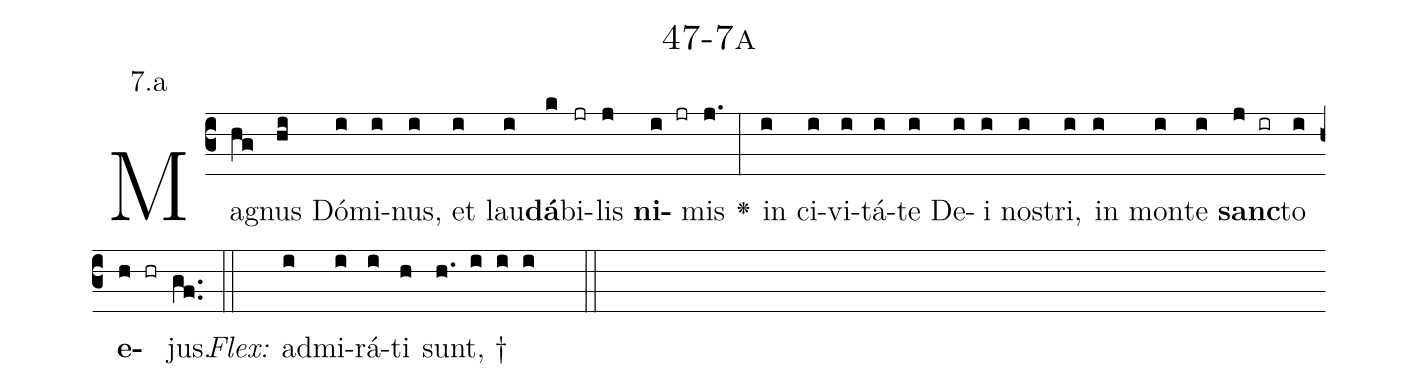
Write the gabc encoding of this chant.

name: 47-7a;
annotation: 7.a;
%%
(c3)Ma(hg)gnus(hi) Dó(i)mi(i)nus,(i) et(i) lau(i)<b>dá</b>(k)bi(jr)lis(j) <b>ni</b>(i jr)mis(j.) <v>\greheightstar</v>(:) in(i) ci(i)vi(i)tá(i)te(i) De(i)i(i) nos(i)tri,(i) in(i) mon(i)te(i) <b>sanc</b>(j ir)to(i) <b>e</b>(h hr)jus.(gf..) (::)
<i>Flex:</i>()  ad(i)mi(i)rá(i)ti(h) sunt, †(h. i i i  ::)

%E(i) u(i) o(j) u(i) a(h) e.(gf..) (::)
